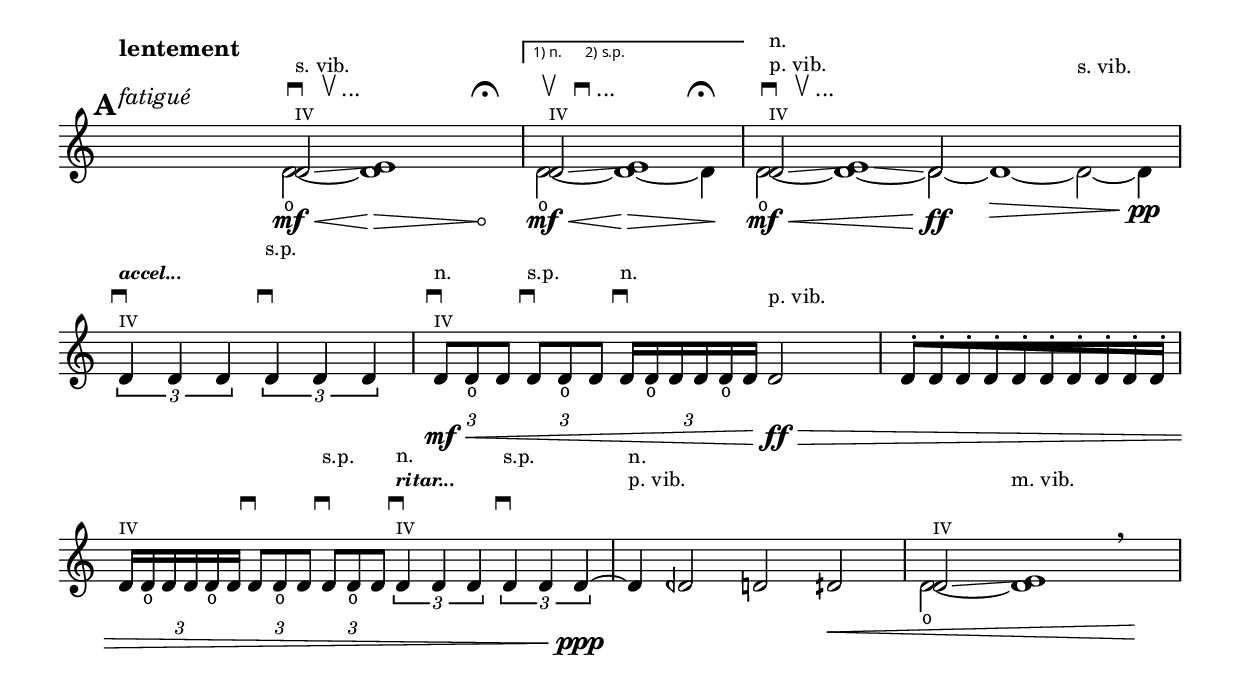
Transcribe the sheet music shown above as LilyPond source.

% DO NOT EDIT this file manually; it is automatically
% generated from Documentation/snippets/new
% Make any changes in Documentation/snippets/new/
% and then run scripts/auxiliar/makelsr.py
%
% This file is in the public domain.
%% Note: this file works from version 2.17.24
\version "2.17.30"

\header {
  lsrtags = "headword"

  texidoc = "
Unfretted headword

"
  doctitle = "Unfretted headword"
} % begin verbatim

% #!lilypond lcp-extract.ly -*- coding: utf-8; -*-

%%%
%%% les-cinq-pieds:
%%% extract for the lilypond documentaton project
%%%

%% Title:	Les cinq pieds
%% Composer: 	David Séverin
%% Date:	Juillet 2007
%% Instrument:	Violon Solo
%% Dedication:	A mon épouse Lívia De Souza Vidal
%% Additional:	avec l'aide de Krzysztof Wagenaar

%% Statement:

%% Here by, I, the composer, agree that this extract of my composition
%% be in the public domain and can be part of, used and presented in
%% the LilyPond Documention Project.

%% Statement Date: Octber the 9th, 2008


%%%
%%% Abbreviations
%%%

db         = \markup { \musicglyph #"scripts.downbow" }
dub        = \markup { \line { \musicglyph #"scripts.downbow" " " \musicglyph #"scripts.upbow" } }
dubetc     = \markup { \line { \musicglyph #"scripts.downbow" " " \musicglyph #"scripts.upbow" "..." } }

ub         = \markup { \musicglyph #"scripts.upbow" }
udb        = \markup { \line { \musicglyph #"scripts.upbow" " " \musicglyph #"scripts.downbow" } }
udbetc     = \markup { \line { \musicglyph #"scripts.upbow" " " \musicglyph #"scripts.downbow" "..." } }

accel   = \markup \tiny \italic \bold "accel..."
ritar   = \markup \tiny \italic \bold "ritar..."

ignore     = \override NoteColumn.ignore-collision = ##t


%%
%% Strings
%%

svib           = \markup \small "s. vib."
pvib           = \markup \small "p. vib."
mvib           = \markup \small "m. vib."
sulp           = \markup \small "s.p."
norm           = \markup \small "n."

quatre         = \markup \teeny "IV"


%%
%% Shifting Notes
%%

shift      = \once \override NoteColumn.force-hshift = #0.9
shifta     = \once \override NoteColumn.force-hshift = #1.2
shiftb     = \once \override NoteColumn.force-hshift = #1.4


%%
%% Hairpin
%%

% aniente        = "a niente"
aniente        = \once \override Hairpin.circled-tip = ##t


%%
%% Tuplets
%%

tupletbp       = \once \override Staff.TupletBracket.padding = #2.25


%%
%% Flag [Note Head - Stem]
%%

noflag         = \once \override Flag.style = #'no-flag

%%%
%%% Functions
%%%

#(define-markup-command (colmark layout props args)
  (markup-list?)
  (let ((entries (cons (list '(baseline-skip . 2.3)) props)
       ))
   (interpret-markup layout entries
    (make-column-markup
     (map (lambda (arg)
	   (markup arg))
      (reverse args))))))


%%%
%%% Instruments
%%%

ViolinSolo = \relative c' {

  \voiceOne

  \set Score.markFormatter     =  #format-mark-box-numbers
  \override Score.VoltaBracket.font-name                  = #"sans"
  \override Score.VoltaBracket.extra-offset               = #'(0 . 1)
  \override SpacingSpanner.uniform-stretching         = ##t


  %% Measure 1
  \time 25/8
  \mark \default
  r2 ^\markup \colmark { \italic "fatigué" " " \bold "lentement"} r4 r r8
  <<
    { \shift d2 \glissando ^\markup \colmark { \quatre \dubetc \svib } \shifta e1 } \\
    { d2 \open \mf \< ~ \aniente d1  \! \> r4 r ^\markup \colmark { " " \fermata } \! }
  >>


  %% Measure 2
  \time 7/4
  \set Score.repeatCommands = #'((volta "1) n.      2) s.p."))
  <<
    { \shift d2 \glissando ^\markup \colmark { \quatre \udbetc } \shifta e1 } \\
    { d2 \open \mf \< ~ d1 \! \> ~ d4 ^\markup \colmark { " " \fermata } \! }
  >>
  \set Score.repeatCommands = #'((volta #f))


  %% Measure 3
  \time 15/4
  <<
    { \shift d2 \glissando ^\markup \colmark { \quatre \dubetc \pvib \norm } \shifta e1 \glissando d2 } \\
    { d2 \open \mf \< ~ d1 ~ d2 \ff  ~ d1 \> ~ d2 ^\markup \colmark { " " " " \svib } ~ d4 \pp}
  >>
  \break

  %% Measure 4
  \time 4/4
  \stemUp
  \tupletDown
  \tuplet 3/2 { d4 ^\markup \colmark { \quatre \db \accel } d d }
  \tuplet 3/2 { d4 ^\markup \colmark { " " \db " " \sulp } d d }



  %% Measure 5
  \time 5/4
  \tupletbp \tuplet 3/2 { d8 \mf \< ^\markup \colmark { \quatre \db \norm } d _\open d }
  \tupletbp \tuplet 3/2 { d8 ^\markup \colmark { " " \db \sulp } d _\open d }
  \tupletbp \tuplet 3/2 { d16 ^\markup \colmark { " " \db \norm } d _\open d d d _\open d }
  d2 \ff ^\markup \colmark { " " \pvib } \>


  %% Measure 6
  \time 5/8
  \once \override Beam.grow-direction = #RIGHT  % \featherDurations #(ly:make-moment 2/3)
  { d16 \staccato
    [ d \staccato d \staccato d \staccato d \staccato d \staccato d \staccato d \staccato d \staccato d \staccato]
  }
  \break


  %% Measure 7
  \time 7/4
  \tupletbp \tuplet 3/2 { d16 ^\markup \colmark { \quatre } d _\open d d d _\open d }
  \tupletbp \tuplet 3/2 { d8 ^\markup \colmark { " " \db } d _\open d }
  \tupletbp \tuplet 3/2 { d8 ^\markup \colmark { " " \db " " \sulp } d _\open d }
  \tuplet 3/2 { d4 ^\markup \colmark { \quatre \db \ritar \norm } d d }
  \tuplet 3/2 { d4 ^\markup \colmark { " " \db " " \sulp } d d \ppp ~ }


  %% Measure 8
  d4 ^\markup \colmark { " " " " \pvib \norm }
  deh2 d dih \<


  %% Measure 9
  <<
    { \shift d2 \glissando ^\markup \colmark { \quatre } \shifta e1 } \\
    { d2 \open ~ d1  ^\markup \colmark { " " " " \mvib } }
  >>
  \breathe r4 \!

}


%%%
%%% Score
%%%

\score {

  <<
    \relative c' <<
      \new Staff \ViolinSolo
    >>

    \hide Score.Rest
    \set Score.defaultBarType          = "-"
  >>

  \layout  {
    indent       = 0.0
    \context {
      \Staff
      \remove "Time_signature_engraver"
    }
    \context {
      \Score
      \remove "Bar_number_engraver"
    }
  }
}
